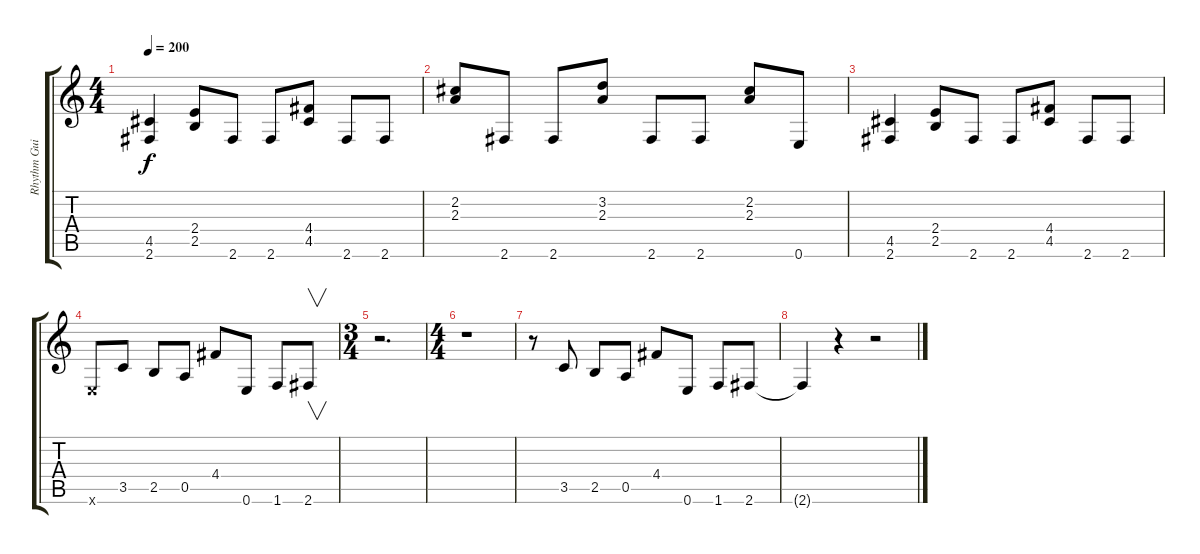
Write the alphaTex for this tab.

\track ("Rhythm Guitar" "Rhythm Gui") {instrument distortionguitar}
\staff {score tabs}
\tuning (E4 B3 G3 D3 A2 E2) {hide}
\ts (4 4)
\tempo 200
\clef g2
\ks c
(4.5 2.6).4{dy f} (2.4 2.5).8 2.6.8 2.6.8 (4.4 4.5).8 2.6.8 2.6.8 |
(2.2 2.3).8 2.6.8 2.6.8 (3.2 2.3).8 2.6.8 2.6.8 (2.2 2.3).8 0.6.8 |
(4.5 2.6).4 (2.4 2.5).8 2.6.8 2.6.8 (4.4 4.5).8 2.6.8 2.6.8 |
0.6{x}.8 3.5.8 2.5.8 0.5.8 4.4.8 0.6.8 1.6.8 2.6.8{v} |
\ts (3 4)
r.2{d} |
\ts (4 4)
r.1 |
r.8 3.5.8 2.5.8 0.5.8 4.4.8 0.6.8 1.6.8 2.6.8 |
2.6{t}.4 r.4 r.2
